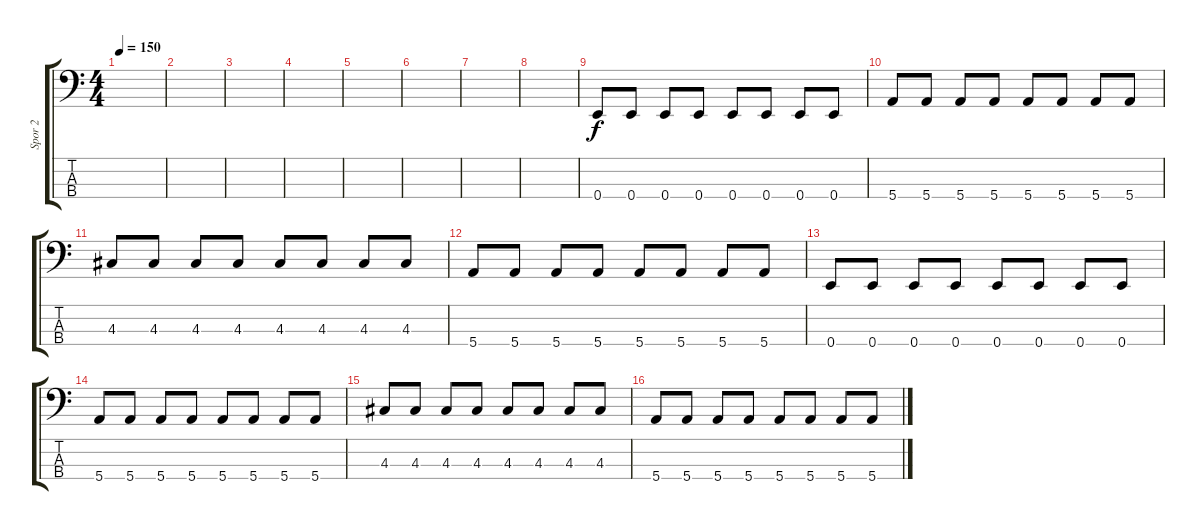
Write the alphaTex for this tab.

\track ("Spor 2" "Spor 2") {instrument electricbassfinger}
\staff {score tabs}
\tuning (G2 D2 A1 E1) {hide}
\ts (4 4)
\tempo 150
\clef f4
\ks c
|
|
|
|
|
|
|
|
0.4.8 0.4.8 0.4.8 0.4.8 0.4.8 0.4.8 0.4.8 0.4.8 |
5.4.8 5.4.8 5.4.8 5.4.8 5.4.8 5.4.8 5.4.8 5.4.8 |
4.3.8 4.3.8 4.3.8 4.3.8 4.3.8 4.3.8 4.3.8 4.3.8 |
5.4.8 5.4.8 5.4.8 5.4.8 5.4.8 5.4.8 5.4.8 5.4.8 |
0.4.8 0.4.8 0.4.8 0.4.8 0.4.8 0.4.8 0.4.8 0.4.8 |
5.4.8 5.4.8 5.4.8 5.4.8 5.4.8 5.4.8 5.4.8 5.4.8 |
4.3.8 4.3.8 4.3.8 4.3.8 4.3.8 4.3.8 4.3.8 4.3.8 |
5.4.8 5.4.8 5.4.8 5.4.8 5.4.8 5.4.8 5.4.8 5.4.8
